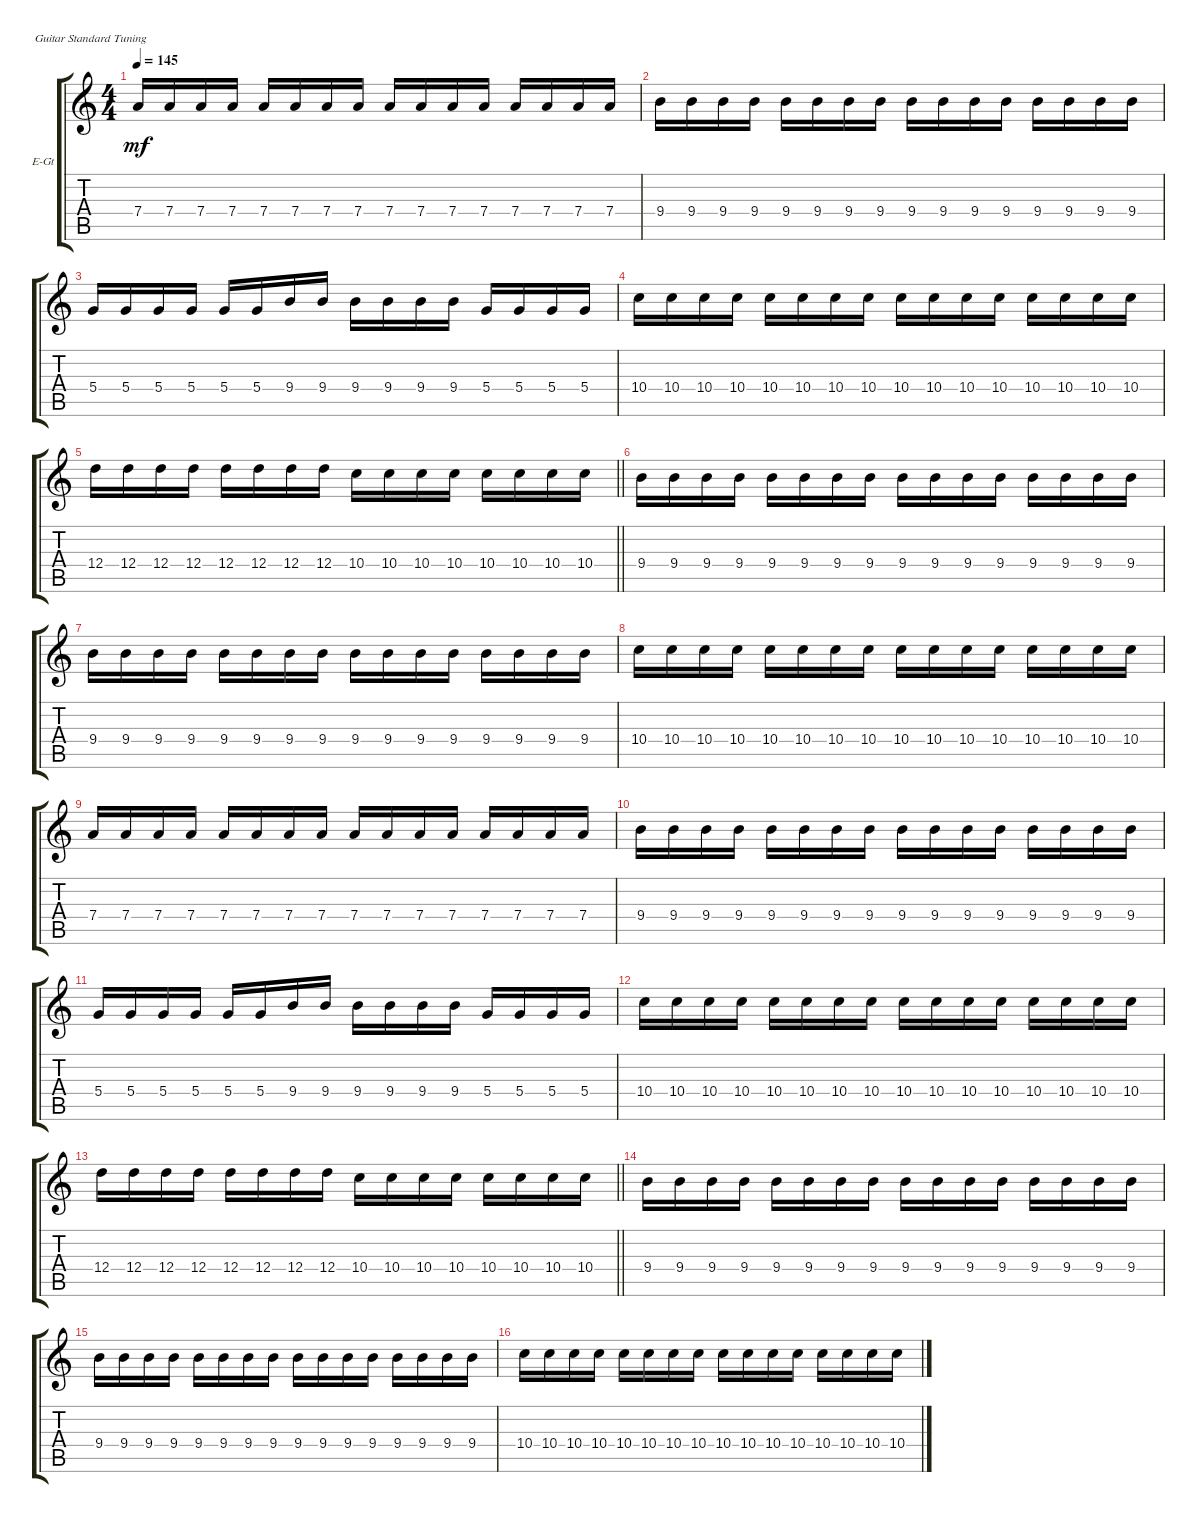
\defaultSystemsLayout 4
\bracketExtendMode groupsimilarinstruments
\firstSystemTrackNameOrientation horizontal
\otherSystemsTrackNameOrientation horizontal
\track ("Electric Guitar" "E-Gt") {instrument distortionguitar}
\staff {score tabs}
\tuning (E4 B3 G3 D3 A2 E2)
\ts (4 4)
\tempo 145
\clef g2
\scale
0.333333
\ks c
7.4.16{dy mf} 7.4.16 7.4.16 7.4.16 7.4.16 7.4.16 7.4.16 7.4.16 7.4.16 7.4.16 7.4.16 7.4.16 7.4.16 7.4.16 7.4.16 7.4.16 |
\scale
0.333333 9.4.16 9.4.16 9.4.16 9.4.16 9.4.16 9.4.16 9.4.16 9.4.16 9.4.16 9.4.16 9.4.16 9.4.16 9.4.16 9.4.16 9.4.16 9.4.16 |
\scale
0.333333 5.4.16 5.4.16 5.4.16 5.4.16 5.4.16 5.4.16 9.4.16 9.4.16 9.4.16 9.4.16 9.4.16 9.4.16 5.4.16 5.4.16 5.4.16 5.4.16 |
\scale
0.333333 10.4.16 10.4.16 10.4.16 10.4.16 10.4.16 10.4.16 10.4.16 10.4.16 10.4.16 10.4.16 10.4.16 10.4.16 10.4.16 10.4.16 10.4.16 10.4.16 |
\scale
0.333333
\barLineRight lightlight
12.4.16 12.4.16 12.4.16 12.4.16 12.4.16 12.4.16 12.4.16 12.4.16 10.4.16 10.4.16 10.4.16 10.4.16 10.4.16 10.4.16 10.4.16 10.4.16 |
\scale
0.333333 9.4.16 9.4.16 9.4.16 9.4.16 9.4.16 9.4.16 9.4.16 9.4.16 9.4.16 9.4.16 9.4.16 9.4.16 9.4.16 9.4.16 9.4.16 9.4.16 |
\scale
0.333333 9.4.16 9.4.16 9.4.16 9.4.16 9.4.16 9.4.16 9.4.16 9.4.16 9.4.16 9.4.16 9.4.16 9.4.16 9.4.16 9.4.16 9.4.16 9.4.16 |
\scale
0.333333 10.4.16 10.4.16 10.4.16 10.4.16 10.4.16 10.4.16 10.4.16 10.4.16 10.4.16 10.4.16 10.4.16 10.4.16 10.4.16 10.4.16 10.4.16 10.4.16 |
\scale
0.333333 7.4.16 7.4.16 7.4.16 7.4.16 7.4.16 7.4.16 7.4.16 7.4.16 7.4.16 7.4.16 7.4.16 7.4.16 7.4.16 7.4.16 7.4.16 7.4.16 |
\scale
0.333333 9.4.16 9.4.16 9.4.16 9.4.16 9.4.16 9.4.16 9.4.16 9.4.16 9.4.16 9.4.16 9.4.16 9.4.16 9.4.16 9.4.16 9.4.16 9.4.16 |
\scale
0.333333 5.4.16 5.4.16 5.4.16 5.4.16 5.4.16 5.4.16 9.4.16 9.4.16 9.4.16 9.4.16 9.4.16 9.4.16 5.4.16 5.4.16 5.4.16 5.4.16 |
\scale
0.333333 10.4.16 10.4.16 10.4.16 10.4.16 10.4.16 10.4.16 10.4.16 10.4.16 10.4.16 10.4.16 10.4.16 10.4.16 10.4.16 10.4.16 10.4.16 10.4.16 |
\scale
0.333333
\barLineRight lightlight
12.4.16 12.4.16 12.4.16 12.4.16 12.4.16 12.4.16 12.4.16 12.4.16 10.4.16 10.4.16 10.4.16 10.4.16 10.4.16 10.4.16 10.4.16 10.4.16 |
\scale
0.333333 9.4.16 9.4.16 9.4.16 9.4.16 9.4.16 9.4.16 9.4.16 9.4.16 9.4.16 9.4.16 9.4.16 9.4.16 9.4.16 9.4.16 9.4.16 9.4.16 |
\scale
0.333333 9.4.16 9.4.16 9.4.16 9.4.16 9.4.16 9.4.16 9.4.16 9.4.16 9.4.16 9.4.16 9.4.16 9.4.16 9.4.16 9.4.16 9.4.16 9.4.16 |
\scale
0.333333 10.4.16 10.4.16 10.4.16 10.4.16 10.4.16 10.4.16 10.4.16 10.4.16 10.4.16 10.4.16 10.4.16 10.4.16 10.4.16 10.4.16 10.4.16 10.4.16
